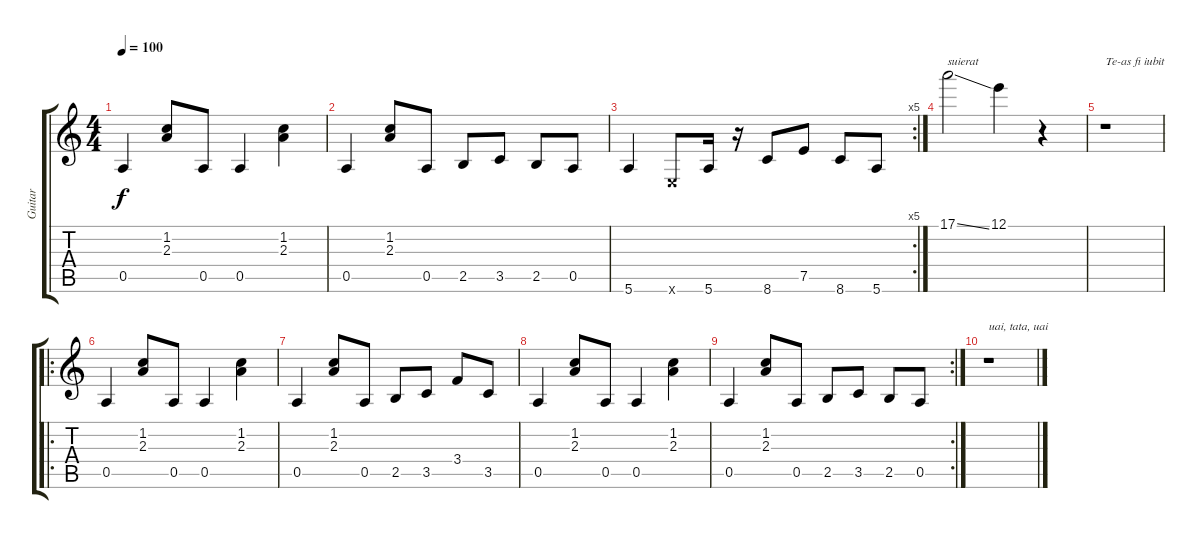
\track ("Guitar" "Guitar") {instrument acousticguitarsteel}
\staff {score tabs}
\tuning (E4 B3 G3 D3 A2 E2) {hide}
\ts (4 4)
\tempo 100
\clef g2
\ks c
0.5.4{dy f} (1.2 2.3).8 0.5.8 0.5.4 (1.2 2.3).4 |
0.5.4 (1.2 2.3).8 0.5.8 2.5.8 3.5.8 2.5.8 0.5.8 |
\rc 5
5.6.4 0.6{x}.8 5.6.16 r.16 8.6.8 7.5.8 8.6.8 5.6.8 |
17.1{ss}.2{txt "suierat" instrument ocarina} 12.1.4 r.4 |
r.1{txt "Te-as fi iubit"} |
\ro
0.5.4{instrument acousticguitarsteel} (1.2 2.3).8 0.5.8 0.5.4 (1.2 2.3).4 |
0.5.4 (1.2 2.3).8 0.5.8 2.5.8 3.5.8 3.4.8 3.5.8 |
0.5.4 (1.2 2.3).8 0.5.8 0.5.4 (1.2 2.3).4 |
\rc 2
0.5.4 (1.2 2.3).8 0.5.8 2.5.8 3.5.8 2.5.8 0.5.8 |
r.1{txt "uai, tata, uai"}
